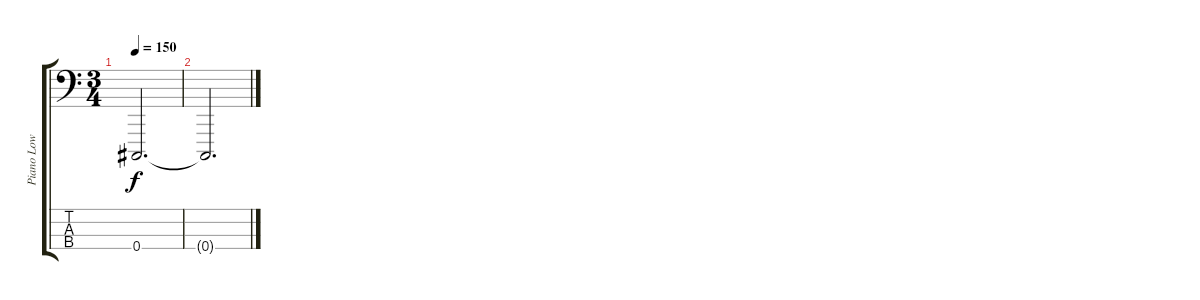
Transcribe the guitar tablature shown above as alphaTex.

\track ("Piano Low" "Piano Low") {instrument acousticgrandpiano}
\staff {score tabs}
\tuning (Gb2 Db2 Ab1 Db1) {hide}
\ts (3 4)
\tempo 150
\clef f4
\ks c
0.4{t}.2{d dy f} |
0.4{t}.2{d}
